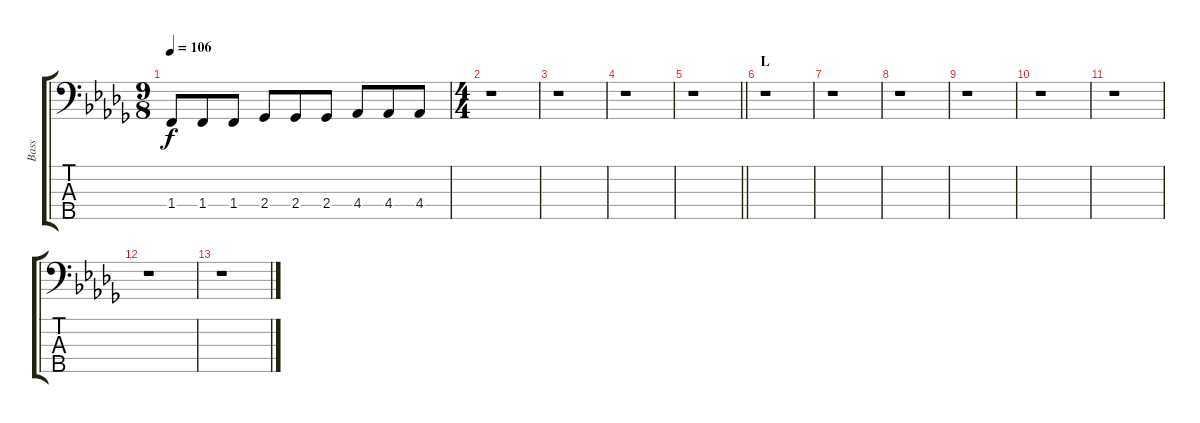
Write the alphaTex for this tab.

\track ("Bass" "Bass") {instrument electricbassfinger}
\staff {score tabs}
\tuning (G2 D2 A1 E1 B0) {hide}
\ts (9 8)
\tempo 106
\clef f4
\ks db
1.4.8{dy f} 1.4.8 1.4.8 2.4.8 2.4.8 2.4.8 4.4.8 4.4.8 4.4.8 |
\ts (4 4)
r.1 |
r.1 |
r.1 |
\barLineRight lightlight
r.1 |
\section ("" "L")
r.1 |
r.1 |
r.1 |
r.1 |
r.1 |
r.1 |
r.1 |
r.1
